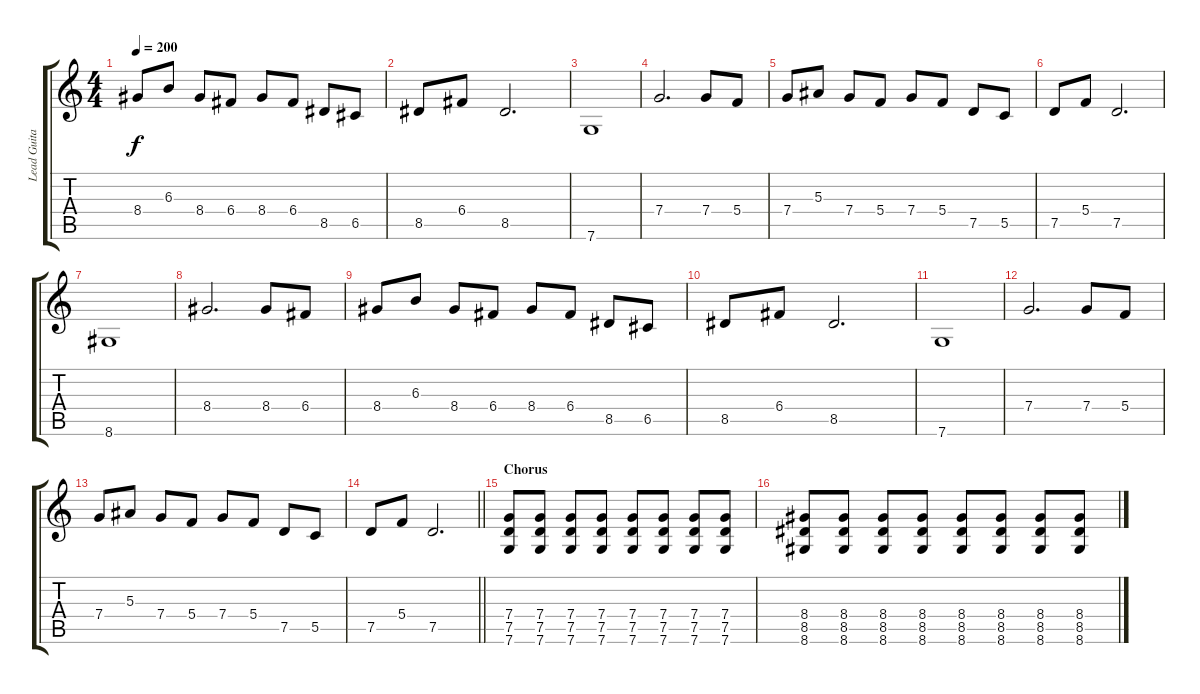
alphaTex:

\track ("Lead Guitar - Franky" "Lead Guita") {instrument distortionguitar}
\staff {score tabs}
\tuning (D4 A3 F3 C3 G2 C2) {hide}
\ts (4 4)
\tempo 200
\clef g2
\ks c
8.4.8{dy f} 6.3.8 8.4.8 6.4.8 8.4.8 6.4.8 8.5.8 6.5.8 |
8.5.8 6.4.8 8.5.2{d} |
7.6.1 |
7.4.2{d} 7.4.8 5.4.8 |
7.4.8 5.3.8 7.4.8 5.4.8 7.4.8 5.4.8 7.5.8 5.5.8 |
7.5.8 5.4.8 7.5.2{d} |
8.6.1 |
8.4.2{d} 8.4.8 6.4.8 |
8.4.8 6.3.8 8.4.8 6.4.8 8.4.8 6.4.8 8.5.8 6.5.8 |
8.5.8 6.4.8 8.5.2{d} |
7.6.1 |
7.4.2{d} 7.4.8 5.4.8 |
7.4.8 5.3.8 7.4.8 5.4.8 7.4.8 5.4.8 7.5.8 5.5.8 |
\barLineRight lightlight
7.5.8 5.4.8 7.5.2{d} |
\section ("" "Chorus")
(7.4 7.5 7.6).8 (7.4 7.5 7.6).8 (7.4 7.5 7.6).8 (7.4 7.5 7.6).8 (7.4 7.5 7.6).8 (7.4 7.5 7.6).8 (7.4 7.5 7.6).8 (7.4 7.5 7.6).8 |
(8.4 8.5 8.6).8 (8.4 8.5 8.6).8 (8.4 8.5 8.6).8 (8.4 8.5 8.6).8 (8.4 8.5 8.6).8 (8.4 8.5 8.6).8 (8.4 8.5 8.6).8 (8.4 8.5 8.6).8
